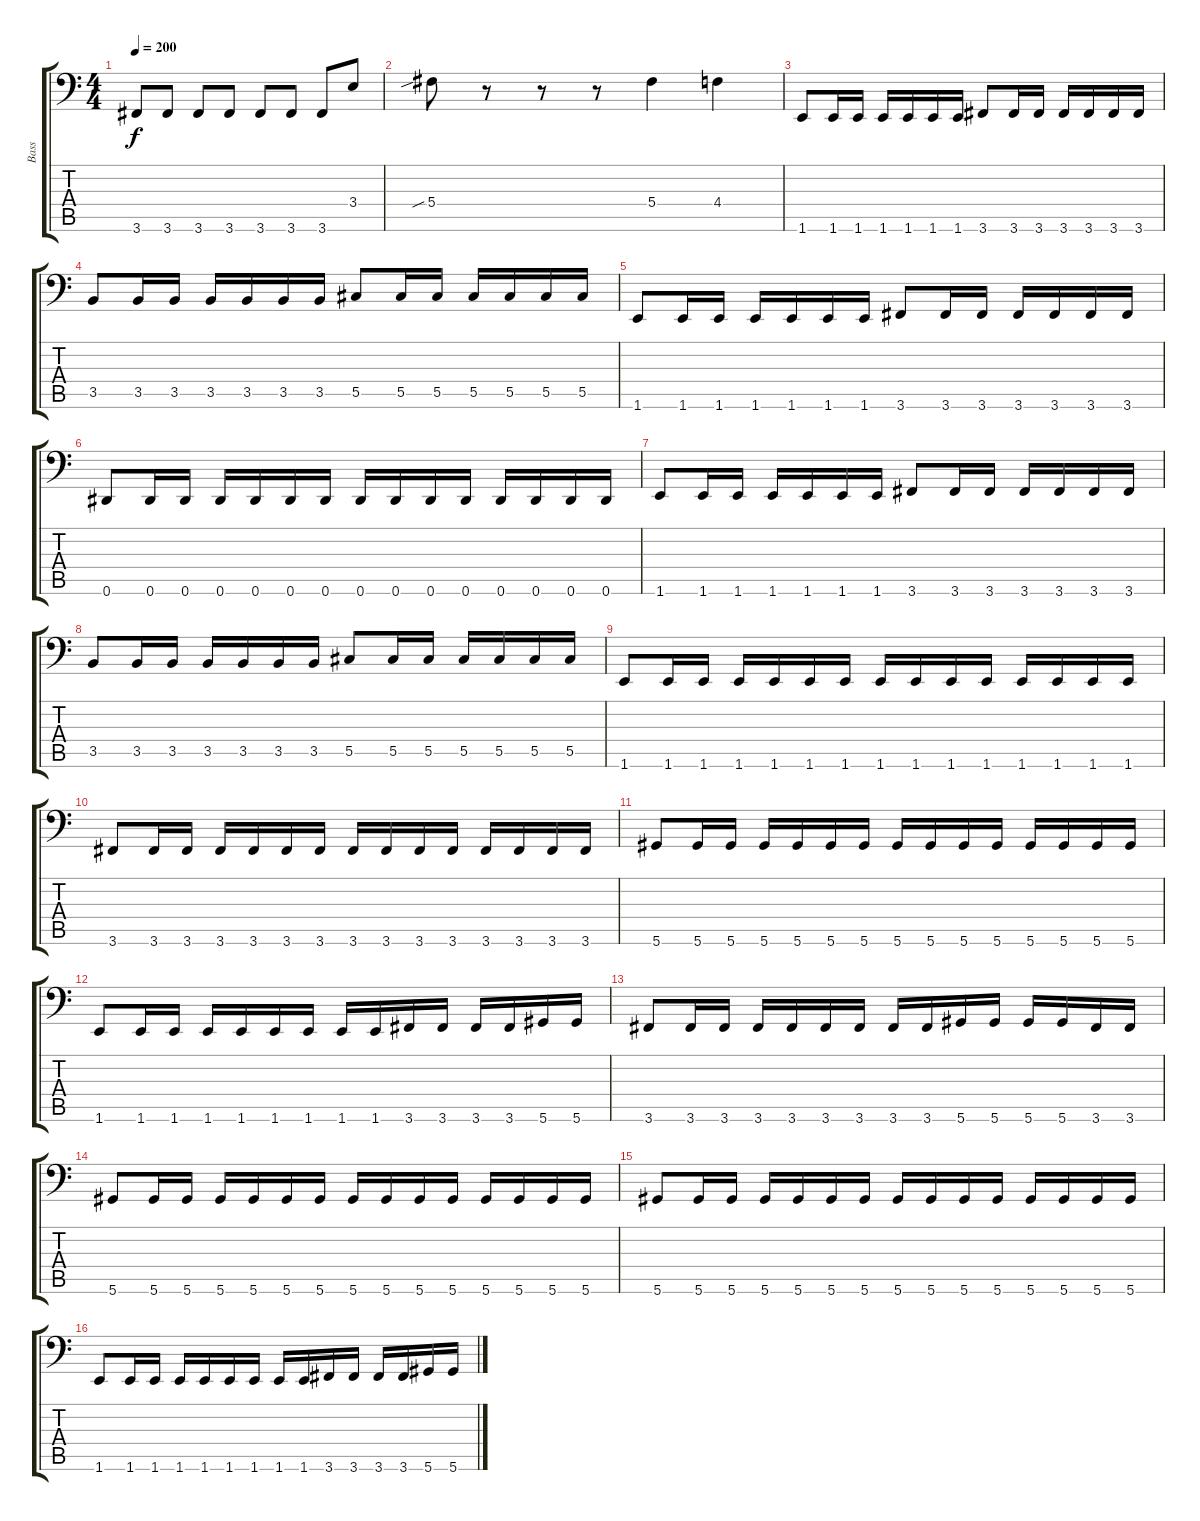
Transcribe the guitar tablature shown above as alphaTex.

\track ("Bass" "Bass") {instrument electricbasspick}
\staff {score tabs}
\tuning (Eb3 Bb2 Gb2 Db2 Ab1 Eb1) {hide}
\ts (4 4)
\tempo 200
\clef f4
\ks c
3.6.8{dy f} 3.6.8 3.6.8 3.6.8 3.6.8 3.6.8 3.6.8 3.4.8 |
5.4{sib}.8 r.8 r.8 r.8 5.4.4 4.4.4 |
1.6.8 1.6.16 1.6.16 1.6.16 1.6.16 1.6.16 1.6.16 3.6.8 3.6.16 3.6.16 3.6.16 3.6.16 3.6.16 3.6.16 |
3.5.8 3.5.16 3.5.16 3.5.16 3.5.16 3.5.16 3.5.16 5.5.8 5.5.16 5.5.16 5.5.16 5.5.16 5.5.16 5.5.16 |
1.6.8 1.6.16 1.6.16 1.6.16 1.6.16 1.6.16 1.6.16 3.6.8 3.6.16 3.6.16 3.6.16 3.6.16 3.6.16 3.6.16 |
0.6.8 0.6.16 0.6.16 0.6.16 0.6.16 0.6.16 0.6.16 0.6.16 0.6.16 0.6.16 0.6.16 0.6.16 0.6.16 0.6.16 0.6.16 |
1.6.8 1.6.16 1.6.16 1.6.16 1.6.16 1.6.16 1.6.16 3.6.8 3.6.16 3.6.16 3.6.16 3.6.16 3.6.16 3.6.16 |
3.5.8 3.5.16 3.5.16 3.5.16 3.5.16 3.5.16 3.5.16 5.5.8 5.5.16 5.5.16 5.5.16 5.5.16 5.5.16 5.5.16 |
1.6.8 1.6.16 1.6.16 1.6.16 1.6.16 1.6.16 1.6.16 1.6.16 1.6.16 1.6.16 1.6.16 1.6.16 1.6.16 1.6.16 1.6.16 |
3.6.8 3.6.16 3.6.16 3.6.16 3.6.16 3.6.16 3.6.16 3.6.16 3.6.16 3.6.16 3.6.16 3.6.16 3.6.16 3.6.16 3.6.16 |
5.6.8 5.6.16 5.6.16 5.6.16 5.6.16 5.6.16 5.6.16 5.6.16 5.6.16 5.6.16 5.6.16 5.6.16 5.6.16 5.6.16 5.6.16 |
1.6.8 1.6.16 1.6.16 1.6.16 1.6.16 1.6.16 1.6.16 1.6.16 1.6.16 3.6.16 3.6.16 3.6.16 3.6.16 5.6.16 5.6.16 |
3.6.8 3.6.16 3.6.16 3.6.16 3.6.16 3.6.16 3.6.16 3.6.16 3.6.16 5.6.16 5.6.16 5.6.16 5.6.16 3.6.16 3.6.16 |
5.6.8 5.6.16 5.6.16 5.6.16 5.6.16 5.6.16 5.6.16 5.6.16 5.6.16 5.6.16 5.6.16 5.6.16 5.6.16 5.6.16 5.6.16 |
5.6.8 5.6.16 5.6.16 5.6.16 5.6.16 5.6.16 5.6.16 5.6.16 5.6.16 5.6.16 5.6.16 5.6.16 5.6.16 5.6.16 5.6.16 |
1.6.8 1.6.16 1.6.16 1.6.16 1.6.16 1.6.16 1.6.16 1.6.16 1.6.16 3.6.16 3.6.16 3.6.16 3.6.16 5.6.16 5.6.16
